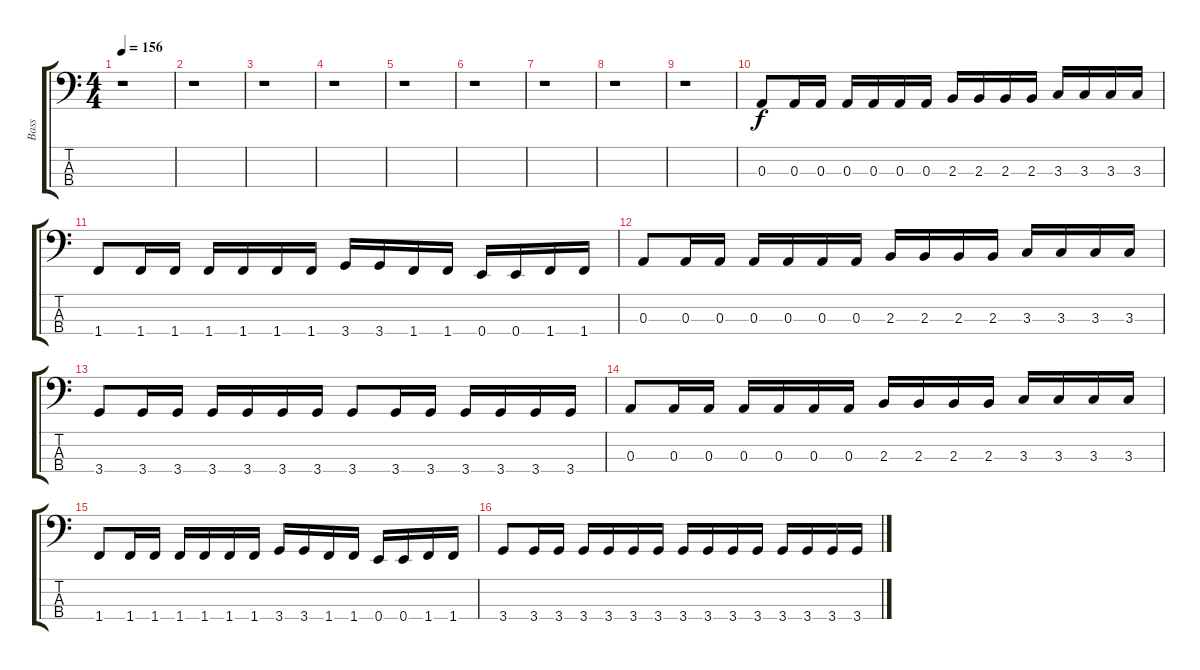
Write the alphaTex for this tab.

\track ("Bass" "Bass") {instrument electricbassfinger}
\staff {score tabs}
\tuning (G2 D2 A1 E1) {hide}
\ts (4 4)
\tempo 156
\clef f4
\ks c
r.1{dy f} |
r.1 |
r.1 |
r.1 |
r.1 |
r.1 |
r.1 |
r.1 |
r.1 |
\section ("" "")
0.3.8{volume 13} 0.3.16 0.3.16 0.3.16 0.3.16 0.3.16 0.3.16 2.3.16 2.3.16 2.3.16 2.3.16 3.3.16 3.3.16 3.3.16 3.3.16 |
1.4.8 1.4.16 1.4.16 1.4.16 1.4.16 1.4.16 1.4.16 3.4.16 3.4.16 1.4.16 1.4.16 0.4.16 0.4.16 1.4.16 1.4.16 |
0.3.8 0.3.16 0.3.16 0.3.16 0.3.16 0.3.16 0.3.16 2.3.16 2.3.16 2.3.16 2.3.16 3.3.16 3.3.16 3.3.16 3.3.16 |
3.4.8 3.4.16 3.4.16 3.4.16 3.4.16 3.4.16 3.4.16 3.4.8 3.4.16 3.4.16 3.4.16 3.4.16 3.4.16 3.4.16 |
0.3.8 0.3.16 0.3.16 0.3.16 0.3.16 0.3.16 0.3.16 2.3.16 2.3.16 2.3.16 2.3.16 3.3.16 3.3.16 3.3.16 3.3.16 |
1.4.8 1.4.16 1.4.16 1.4.16 1.4.16 1.4.16 1.4.16 3.4.16 3.4.16 1.4.16 1.4.16 0.4.16 0.4.16 1.4.16 1.4.16 |
3.4.8 3.4.16 3.4.16 3.4.16 3.4.16 3.4.16 3.4.16 3.4.16 3.4.16 3.4.16 3.4.16 3.4.16 3.4.16 3.4.16 3.4.16
